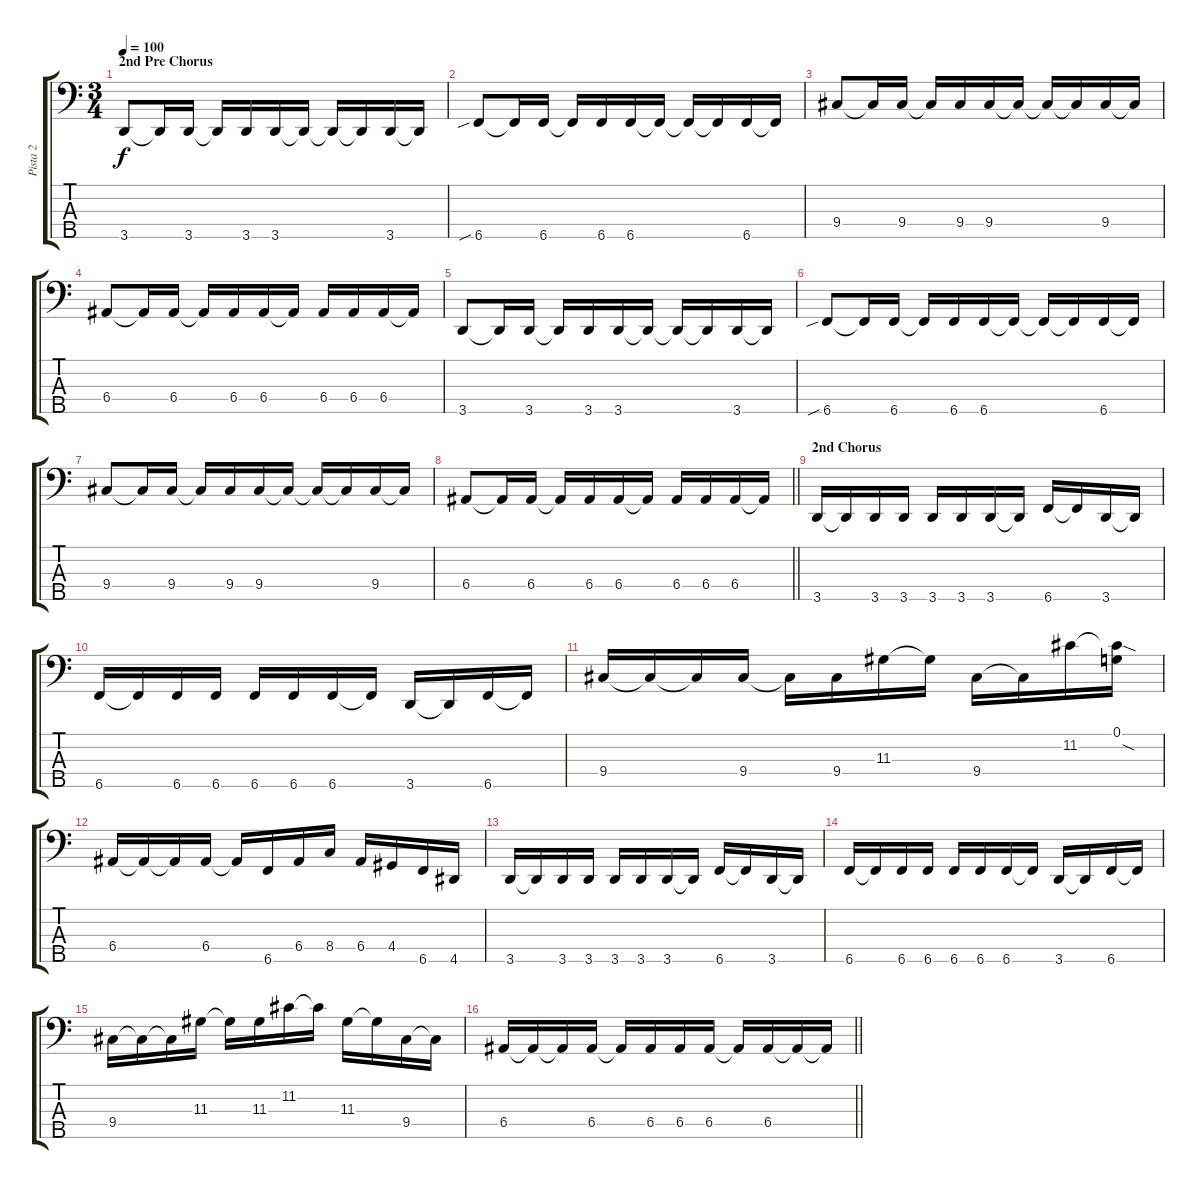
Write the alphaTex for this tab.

\track ("Pista 2" "Pista 2") {instrument electricbassfinger}
\staff {score tabs}
\tuning (G2 D2 A1 E1 B0) {hide}
\ts (3 4)
\section ("" "2nd Pre Chorus")
\tempo 100
\clef f4
\ks c
3.5.8{dy f} 3.5{t}.16 3.5.16 3.5{t}.16 3.5.16 3.5.16 3.5{t}.16 3.5{t}.16 3.5{t}.16 3.5.16 3.5{t}.16 |
6.5{sib}.8 6.5{t}.16 6.5.16 6.5{t}.16 6.5.16 6.5.16 6.5{t}.16 6.5{t}.16 6.5{t}.16 6.5.16 6.5{t}.16 |
9.4.8 9.4{t}.16 9.4.16 9.4{t}.16 9.4.16 9.4.16 9.4{t}.16 9.4{t}.16 9.4{t}.16 9.4.16 9.4{t}.16 |
6.4.8 6.4{t}.16 6.4.16 6.4{t}.16 6.4.16 6.4.16 6.4{t}.16 6.4.16 6.4.16 6.4.16 6.4{t}.16 |
3.5.8 3.5{t}.16 3.5.16 3.5{t}.16 3.5.16 3.5.16 3.5{t}.16 3.5{t}.16 3.5{t}.16 3.5.16 3.5{t}.16 |
6.5{sib}.8 6.5{t}.16 6.5.16 6.5{t}.16 6.5.16 6.5.16 6.5{t}.16 6.5{t}.16 6.5{t}.16 6.5.16 6.5{t}.16 |
9.4.8 9.4{t}.16 9.4.16 9.4{t}.16 9.4.16 9.4.16 9.4{t}.16 9.4{t}.16 9.4{t}.16 9.4.16 9.4{t}.16 |
\barLineRight lightlight
6.4.8 6.4{t}.16 6.4.16 6.4{t}.16 6.4.16 6.4.16 6.4{t}.16 6.4.16 6.4.16 6.4.16 6.4{t}.16 |
\section ("" "2nd Chorus")
3.5.16 3.5{t}.16 3.5.16 3.5.16 3.5.16 3.5.16 3.5.16 3.5{t}.16 6.5.16 6.5{t}.16 3.5.16 3.5{t}.16 |
6.5.16 6.5{t}.16 6.5.16 6.5.16 6.5.16 6.5.16 6.5.16 6.5{t}.16 3.5.16 3.5{t}.16 6.5.16 6.5{t}.16 |
9.4.16 9.4{t}.16 9.4{t}.16 9.4.16 9.4{t}.16 9.4.16 11.3.16 11.3{t}.16 9.4.16 9.4{t}.16 11.2.16 (0.1 11.2{sod t}).16 |
6.4.16 6.4{t}.16 6.4{t}.16 6.4.16 6.4{t}.16 6.5.16 6.4.16 8.4.16 6.4.16 4.4.16 6.5.16 4.5.16 |
3.5.16 3.5{t}.16 3.5.16 3.5.16 3.5.16 3.5.16 3.5.16 3.5{t}.16 6.5.16 6.5{t}.16 3.5.16 3.5{t}.16 |
6.5.16 6.5{t}.16 6.5.16 6.5.16 6.5.16 6.5.16 6.5.16 6.5{t}.16 3.5.16 3.5{t}.16 6.5.16 6.5{t}.16 |
9.4.16 9.4{t}.16 9.4{t}.16 11.3.16 11.3{t}.16 11.3.16 11.2.16 11.2{t}.16 11.3.16 11.3{t}.16 9.4.16 9.4{t}.16 |
\barLineRight lightlight
6.4.16 6.4{t}.16 6.4{t}.16 6.4.16 6.4{t}.16 6.4.16 6.4.16 6.4.16 6.4{t}.16 6.4.16 6.4{t}.16 6.4{t}.16
